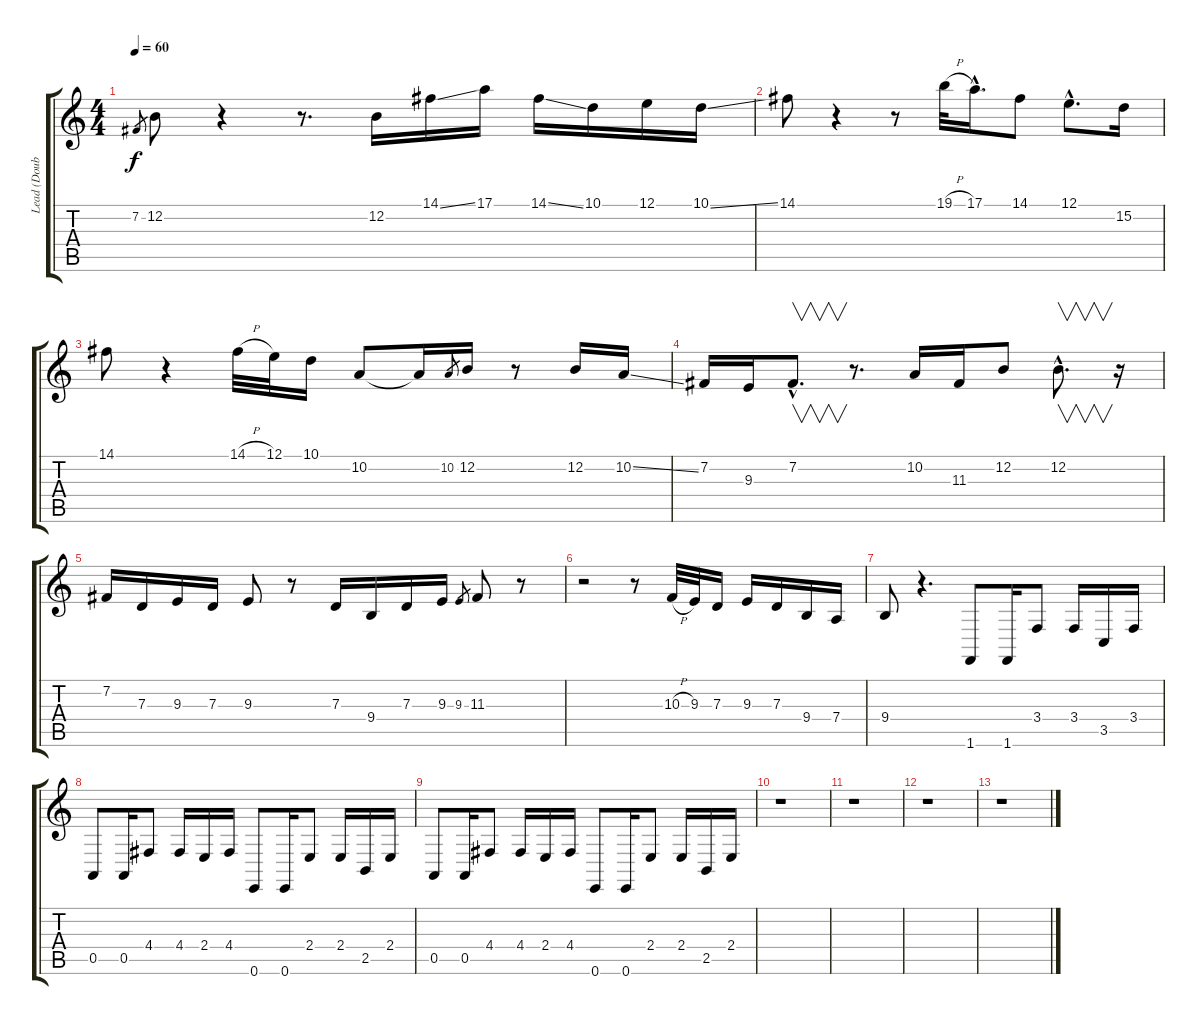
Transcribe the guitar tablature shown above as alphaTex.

\track ("Lead (Doubled)" "Lead (Doub") {instrument pad8sweep}
\staff {score tabs}
\tuning (E4 B3 G3 D3 A2 E2) {hide}
\ts (4 4)
\tempo 60
\clef g2
\ks c
7.2.8{gr dy f} 12.2.8 r.4 r.8{d} 12.2.16 14.1{ss}.16 17.1.16 14.1{ss}.16 10.1.16 12.1.16 10.1{ss}.16 |
14.1.8 r.4 r.8 19.1{h}.32 17.1{hac}.16{d} 14.1.8 12.1{hac}.8{d} 15.2.16 |
14.1.8 r.4 14.1{h}.32 12.1.32 10.1.16 10.2.8 10.2{t}.16 10.2.8{gr} 12.2.16 r.8 12.2.16 10.2{ss}.16 |
7.2.16 9.3.16 7.2{hac}.8{v d} r.8{d} 10.2.16 11.3.16 12.2.8 12.2{hac}.8{v d} r.16 |
7.2.16 7.3.16 9.3.16 7.3.16 9.3.8 r.8 7.3.16 9.4.16 7.3.16 9.3.16 9.3.8{gr} 11.3.8 r.8 |
r.2 r.8 10.3{h}.32 9.3.32 7.3.16 9.3.16 7.3.16 9.4.16 7.4.16 |
9.4.8 r.4{d} 1.6.8 1.6.16 3.4.8 3.4.16 3.5.16 3.4.16 |
0.5.8{volume 5} 0.5.16 4.4.8 4.4.16 2.4.16 4.4.16 0.6.8 0.6.16 2.4.8 2.4.16 2.5.16 2.4.16 |
0.5.8{volume 8} 0.5.16 4.4.8{volume 6} 4.4.16 2.4.16 4.4.16 0.6.8{volume 4} 0.6.16 2.4.8{volume 2} 2.4.16 2.5.16{volume 0} 2.4.16 |
r.1 |
r.1 |
r.1 |
r.1
